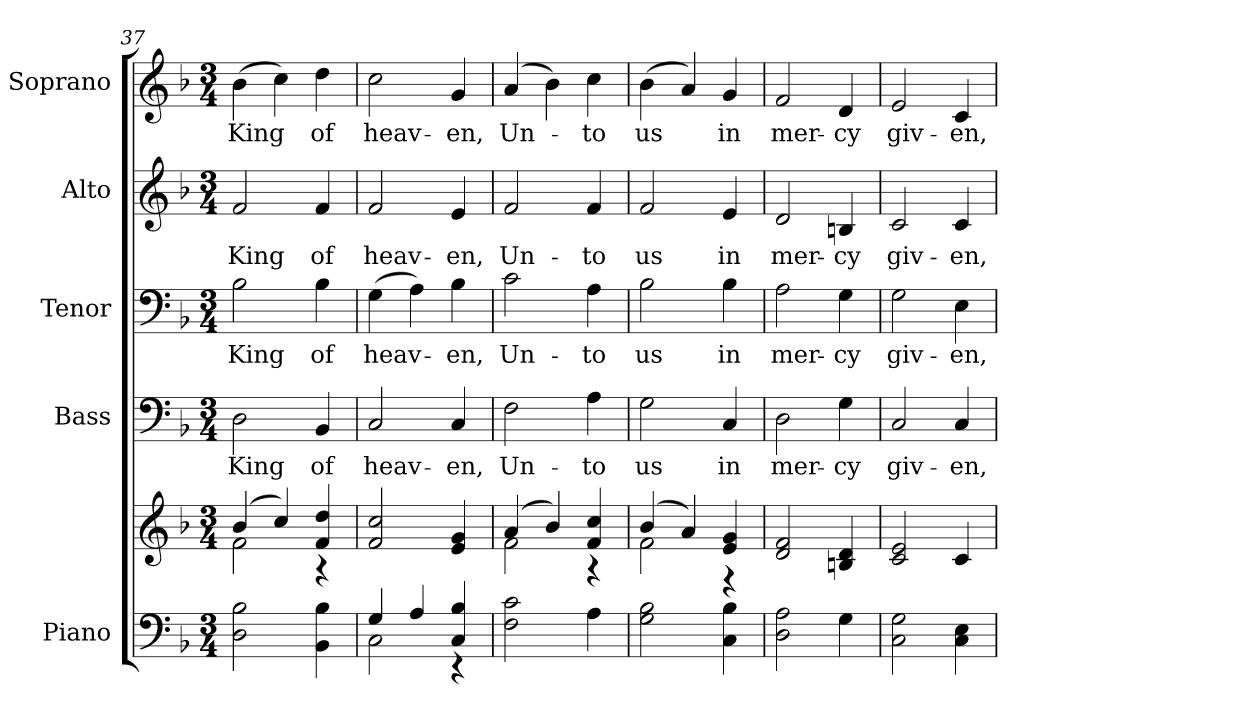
**kern	**kern	**kern	**text	**kern	**text	**kern	**text	**kern	**text
*part5	*part5	*part4	*part4	*part3	*part3	*part2	*part2	*part1	*part1
*staff6	*staff5	*staff4	*staff4	*staff3	*staff3	*staff2	*staff2	*staff1	*staff1
*I"Piano	*	*I"Bass	*	*I"Tenor	*	*I"Alto	*	*I"Soprano	*
*I'Pno.	*	*I'B.	*	*I'T.	*	*I'A.	*	*I'S.	*
!!LO:PB:g=z
*clefF4	*clefG2	*clefF4	*	*clefF4	*	*clefG2	*	*clefG2	*
*k[b-]	*k[b-]	*k[b-]	*	*k[b-]	*	*k[b-]	*	*k[b-]	*
*F:	*F:	*F:	*	*F:	*	*F:	*	*F:	*
*M3/4	*M3/4	*M3/4	*	*M3/4	*	*M3/4	*	*M3/4	*
=37	=37	=37	=37	=37	=37	=37	=37	=37	=37
*	*^	*	*	*	*	*	*	*	*
!	!	!	!	!LO:LY:b:color=#000000	!	!	!	!	!	!
!	!	!	!	!	!	!LO:LY:b:color=#000000	!	!	!	!
!	!	!	!	!	!	!	!	!LO:LY:b:color=#000000	!	!
!	!	!	!	!	!	!	!	!	!	!LO:LY:b:color=#000000
2Di\ 2B-i	(4b-i/	2fi\	2Di\	King	2B-i\	King	2fi/	King	(4b-i\	King
.	4cci/)	.	.	.	.	.	.	.	4cci\)	.
!	!	!	!	!LO:LY:b:color=#000000	!	!	!	!	!	!
!	!	!	!	!	!	!LO:LY:b:color=#000000	!	!	!	!
!	!	!	!	!	!	!	!	!LO:LY:b:color=#000000	!	!
!	!	!	!	!	!	!	!	!	!	!LO:LY:b:color=#000000
4BB-i\ 4B-i	4fi/ 4ddi	4r	4BB-i/	of	4B-i\	of	4fi/	of	4ddi\	of
*	*v	*v	*	*	*	*	*	*	*	*
=38	=38	=38	=38	=38	=38	=38	=38	=38	=38
*^	*	*	*	*	*	*	*	*	*
*	*	*^	*	*	*	*	*	*	*	*
!	!	!	!	!	!LO:LY:b:color=#000000	!	!	!	!	!	!
*	*	*v	*v	*	*	*	*	*	*	*	*
*	*	*^	*	*	*	*	*	*	*	*
!	!	!	!	!	!	!	!LO:LY:b:color=#000000	!	!	!	!
*	*	*v	*v	*	*	*	*	*	*	*	*
*	*	*^	*	*	*	*	*	*	*	*
!	!	!	!	!	!	!	!	!	!LO:LY:b:color=#000000	!	!
*	*	*v	*v	*	*	*	*	*	*	*	*
*	*	*^	*	*	*	*	*	*	*	*
!	!	!	!	!	!	!	!	!	!	!	!LO:LY:b:color=#000000
*	*	*v	*v	*	*	*	*	*	*	*	*
4Gi/	2Ci\	2fi/ 2cci	2Ci/	heav-	(4Gi\	heav-	2fi/	heav-	2cci\	heav-
4Ai/	.	.	.	.	4Ai\)	.	.	.	.	.
!	!	!	!	!LO:LY:b:color=#000000	!	!	!	!	!	!
!	!	!	!	!	!	!LO:LY:b:color=#000000	!	!	!	!
!	!	!	!	!	!	!	!	!LO:LY:b:color=#000000	!	!
!	!	!	!	!	!	!	!	!	!	!LO:LY:b:color=#000000
4Ci/ 4B-i	4r	4ei/ 4gi	4Ci/	-en,	4B-i\	-en,	4ei/	-en,	4gi/	-en,
*v	*v	*	*	*	*	*	*	*	*	*
=39	=39	=39	=39	=39	=39	=39	=39	=39	=39
*	*^	*	*	*	*	*	*	*	*
*^	*	*	*	*	*	*	*	*	*	*
!	!	!	!	!	!LO:LY:b:color=#000000	!	!	!	!	!	!
*v	*v	*	*	*	*	*	*	*	*	*	*
*^	*	*	*	*	*	*	*	*	*	*
!	!	!	!	!	!	!	!LO:LY:b:color=#000000	!	!	!	!
*v	*v	*	*	*	*	*	*	*	*	*	*
*^	*	*	*	*	*	*	*	*	*	*
!	!	!	!	!	!	!	!	!	!LO:LY:b:color=#000000	!	!
*v	*v	*	*	*	*	*	*	*	*	*	*
*^	*	*	*	*	*	*	*	*	*	*
!	!	!	!	!	!	!	!	!	!	!	!LO:LY:b:color=#000000
*v	*v	*	*	*	*	*	*	*	*	*	*
2Fi\ 2ci	(4ai/	2fi\	2Fi\	Un-	2ci\	Un-	2fi/	Un-	(4ai/	Un-
.	4b-i/)	.	.	.	.	.	.	.	4b-i\)	.
!	!	!	!	!LO:LY:b:color=#000000	!	!	!	!	!	!
!	!	!	!	!	!	!LO:LY:b:color=#000000	!	!	!	!
!	!	!	!	!	!	!	!	!LO:LY:b:color=#000000	!	!
!	!	!	!	!	!	!	!	!	!	!LO:LY:b:color=#000000
4Ai\	4fi/ 4cci	4r	4Ai\	-to	4Ai\	-to	4fi/	-to	4cci\	-to
=40	=40	=40	=40	=40	=40	=40	=40	=40	=40	=40
!	!	!	!	!LO:LY:b:color=#000000	!	!	!	!	!	!
!	!	!	!	!	!	!LO:LY:b:color=#000000	!	!	!	!
!	!	!	!	!	!	!	!	!LO:LY:b:color=#000000	!	!
!	!	!	!	!	!	!	!	!	!	!LO:LY:b:color=#000000
2Gi\ 2B-i	(4b-i/	2fi\	2Gi\	us	2B-i\	us	2fi/	us	(4b-i\	us
.	4ai/)	.	.	.	.	.	.	.	4ai/)	.
!	!	!	!	!LO:LY:b:color=#000000	!	!	!	!	!	!
!	!	!	!	!	!	!LO:LY:b:color=#000000	!	!	!	!
!	!	!	!	!	!	!	!	!LO:LY:b:color=#000000	!	!
!	!	!	!	!	!	!	!	!	!	!LO:LY:b:color=#000000
4Ci\ 4B-i	4ei/ 4gi	4r	4Ci/	in	4B-i\	in	4ei/	in	4gi/	in
*	*v	*v	*	*	*	*	*	*	*	*
!!LO:PB:g=z
=41	=41	=41	=41	=41	=41	=41	=41	=41	=41
*	*^	*	*	*	*	*	*	*	*
!	!	!	!	!LO:LY:b:color=#000000	!	!	!	!	!	!
*	*v	*v	*	*	*	*	*	*	*	*
*	*^	*	*	*	*	*	*	*	*
!	!	!	!	!	!	!LO:LY:b:color=#000000	!	!	!	!
*	*v	*v	*	*	*	*	*	*	*	*
*	*^	*	*	*	*	*	*	*	*
!	!	!	!	!	!	!	!	!LO:LY:b:color=#000000	!	!
*	*v	*v	*	*	*	*	*	*	*	*
*	*^	*	*	*	*	*	*	*	*
!	!	!	!	!	!	!	!	!	!	!LO:LY:b:color=#000000
*	*v	*v	*	*	*	*	*	*	*	*
2Di\ 2Ai	2di/ 2fi	2Di\	mer-	2Ai\	mer-	2di/	mer-	2fi/	mer-
!	!	!	!LO:LY:b:color=#000000	!	!	!	!	!	!
!	!	!	!	!	!LO:LY:b:color=#000000	!	!	!	!
!	!	!	!	!	!	!	!LO:LY:b:color=#000000	!	!
!	!	!	!	!	!	!	!	!	!LO:LY:b:color=#000000
4Gi\	4Bni/ 4di	4Gi\	-cy	4Gi\	-cy	4Bni/	-cy	4di/	-cy
=42	=42	=42	=42	=42	=42	=42	=42	=42	=42
!	!	!	!LO:LY:b:color=#000000	!	!	!	!	!	!
!	!	!	!	!	!LO:LY:b:color=#000000	!	!	!	!
!	!	!	!	!	!	!	!LO:LY:b:color=#000000	!	!
!	!	!	!	!	!	!	!	!	!LO:LY:b:color=#000000
2Ci\ 2Gi	2ci/ 2ei	2Ci/	giv-	2Gi\	giv-	2ci/	giv-	2ei/	giv-
!	!	!	!LO:LY:b:color=#000000	!	!	!	!	!	!
!	!	!	!	!	!LO:LY:b:color=#000000	!	!	!	!
!	!	!	!	!	!	!	!LO:LY:b:color=#000000	!	!
!	!	!	!	!	!	!	!	!	!LO:LY:b:color=#000000
4Ci\ 4Ei	4ci/	4Ci/	-en,	4Ei\	-en,	4ci/	-en,	4ci/	-en,
=	=	=	=	=	=	=	=	=	=
*-	*-	*-	*-	*-	*-	*-	*-	*-	*-
